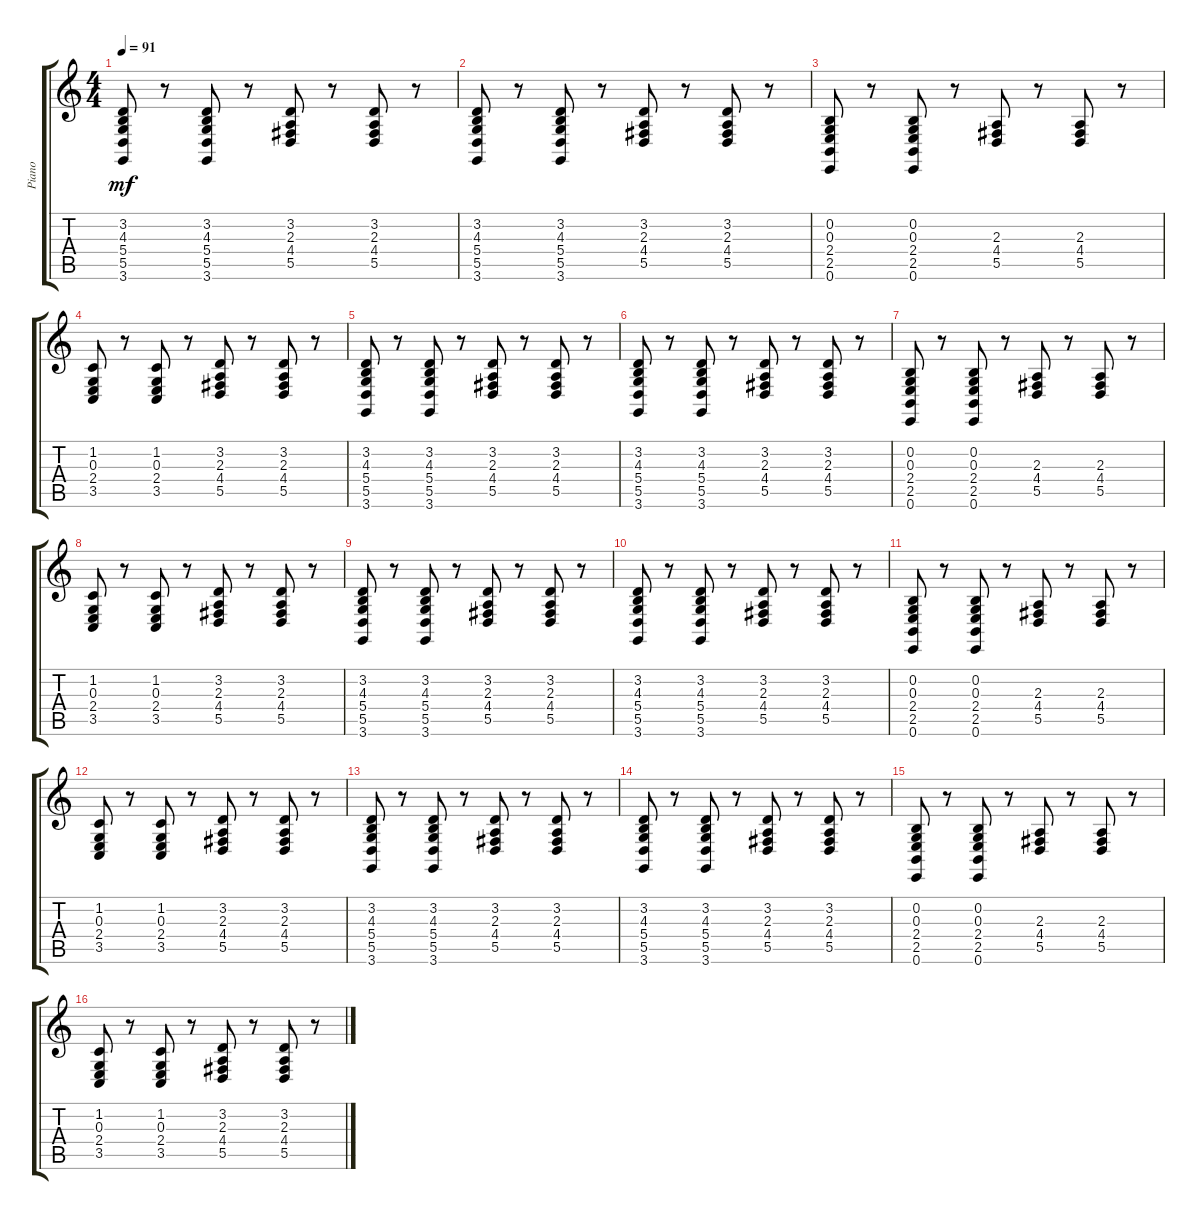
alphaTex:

\track ("Piano" "Piano") {instrument acousticgrandpiano}
\staff {score tabs}
\tuning (E4 B3 G3 D3 A2 E2) {hide}
\ts (4 4)
\tempo 91
\clef g2
\ks c
(3.2 4.3 5.4 5.5 3.6).8{dy mf} r.8 (3.2 4.3 5.4 5.5 3.6).8 r.8 (3.2 2.3 4.4 5.5).8 r.8 (3.2 2.3 4.4 5.5).8 r.8 |
(3.2 4.3 5.4 5.5 3.6).8 r.8 (3.2 4.3 5.4 5.5 3.6).8 r.8 (3.2 2.3 4.4 5.5).8 r.8 (3.2 2.3 4.4 5.5).8 r.8 |
(0.2 0.3 2.4 2.5 0.6).8 r.8 (0.2 0.3 2.4 2.5 0.6).8 r.8 (2.3 4.4 5.5).8 r.8 (2.3 4.4 5.5).8 r.8 |
(1.2 0.3 2.4 3.5).8 r.8 (1.2 0.3 2.4 3.5).8 r.8 (3.2 2.3 4.4 5.5).8 r.8 (3.2 2.3 4.4 5.5).8 r.8 |
(3.2 4.3 5.4 5.5 3.6).8 r.8 (3.2 4.3 5.4 5.5 3.6).8 r.8 (3.2 2.3 4.4 5.5).8 r.8 (3.2 2.3 4.4 5.5).8 r.8 |
(3.2 4.3 5.4 5.5 3.6).8 r.8 (3.2 4.3 5.4 5.5 3.6).8 r.8 (3.2 2.3 4.4 5.5).8 r.8 (3.2 2.3 4.4 5.5).8 r.8 |
(0.2 0.3 2.4 2.5 0.6).8 r.8 (0.2 0.3 2.4 2.5 0.6).8 r.8 (2.3 4.4 5.5).8 r.8 (2.3 4.4 5.5).8 r.8 |
(1.2 0.3 2.4 3.5).8 r.8 (1.2 0.3 2.4 3.5).8 r.8 (3.2 2.3 4.4 5.5).8 r.8 (3.2 2.3 4.4 5.5).8 r.8 |
(3.2 4.3 5.4 5.5 3.6).8 r.8 (3.2 4.3 5.4 5.5 3.6).8 r.8 (3.2 2.3 4.4 5.5).8 r.8 (3.2 2.3 4.4 5.5).8 r.8 |
(3.2 4.3 5.4 5.5 3.6).8 r.8 (3.2 4.3 5.4 5.5 3.6).8 r.8 (3.2 2.3 4.4 5.5).8 r.8 (3.2 2.3 4.4 5.5).8 r.8 |
(0.2 0.3 2.4 2.5 0.6).8 r.8 (0.2 0.3 2.4 2.5 0.6).8 r.8 (2.3 4.4 5.5).8 r.8 (2.3 4.4 5.5).8 r.8 |
(1.2 0.3 2.4 3.5).8 r.8 (1.2 0.3 2.4 3.5).8 r.8 (3.2 2.3 4.4 5.5).8 r.8 (3.2 2.3 4.4 5.5).8 r.8 |
(3.2 4.3 5.4 5.5 3.6).8 r.8 (3.2 4.3 5.4 5.5 3.6).8 r.8 (3.2 2.3 4.4 5.5).8 r.8 (3.2 2.3 4.4 5.5).8 r.8 |
(3.2 4.3 5.4 5.5 3.6).8 r.8 (3.2 4.3 5.4 5.5 3.6).8 r.8 (3.2 2.3 4.4 5.5).8 r.8 (3.2 2.3 4.4 5.5).8 r.8 |
(0.2 0.3 2.4 2.5 0.6).8 r.8 (0.2 0.3 2.4 2.5 0.6).8 r.8 (2.3 4.4 5.5).8 r.8 (2.3 4.4 5.5).8 r.8 |
(1.2 0.3 2.4 3.5).8 r.8 (1.2 0.3 2.4 3.5).8 r.8 (3.2 2.3 4.4 5.5).8 r.8 (3.2 2.3 4.4 5.5).8 r.8
